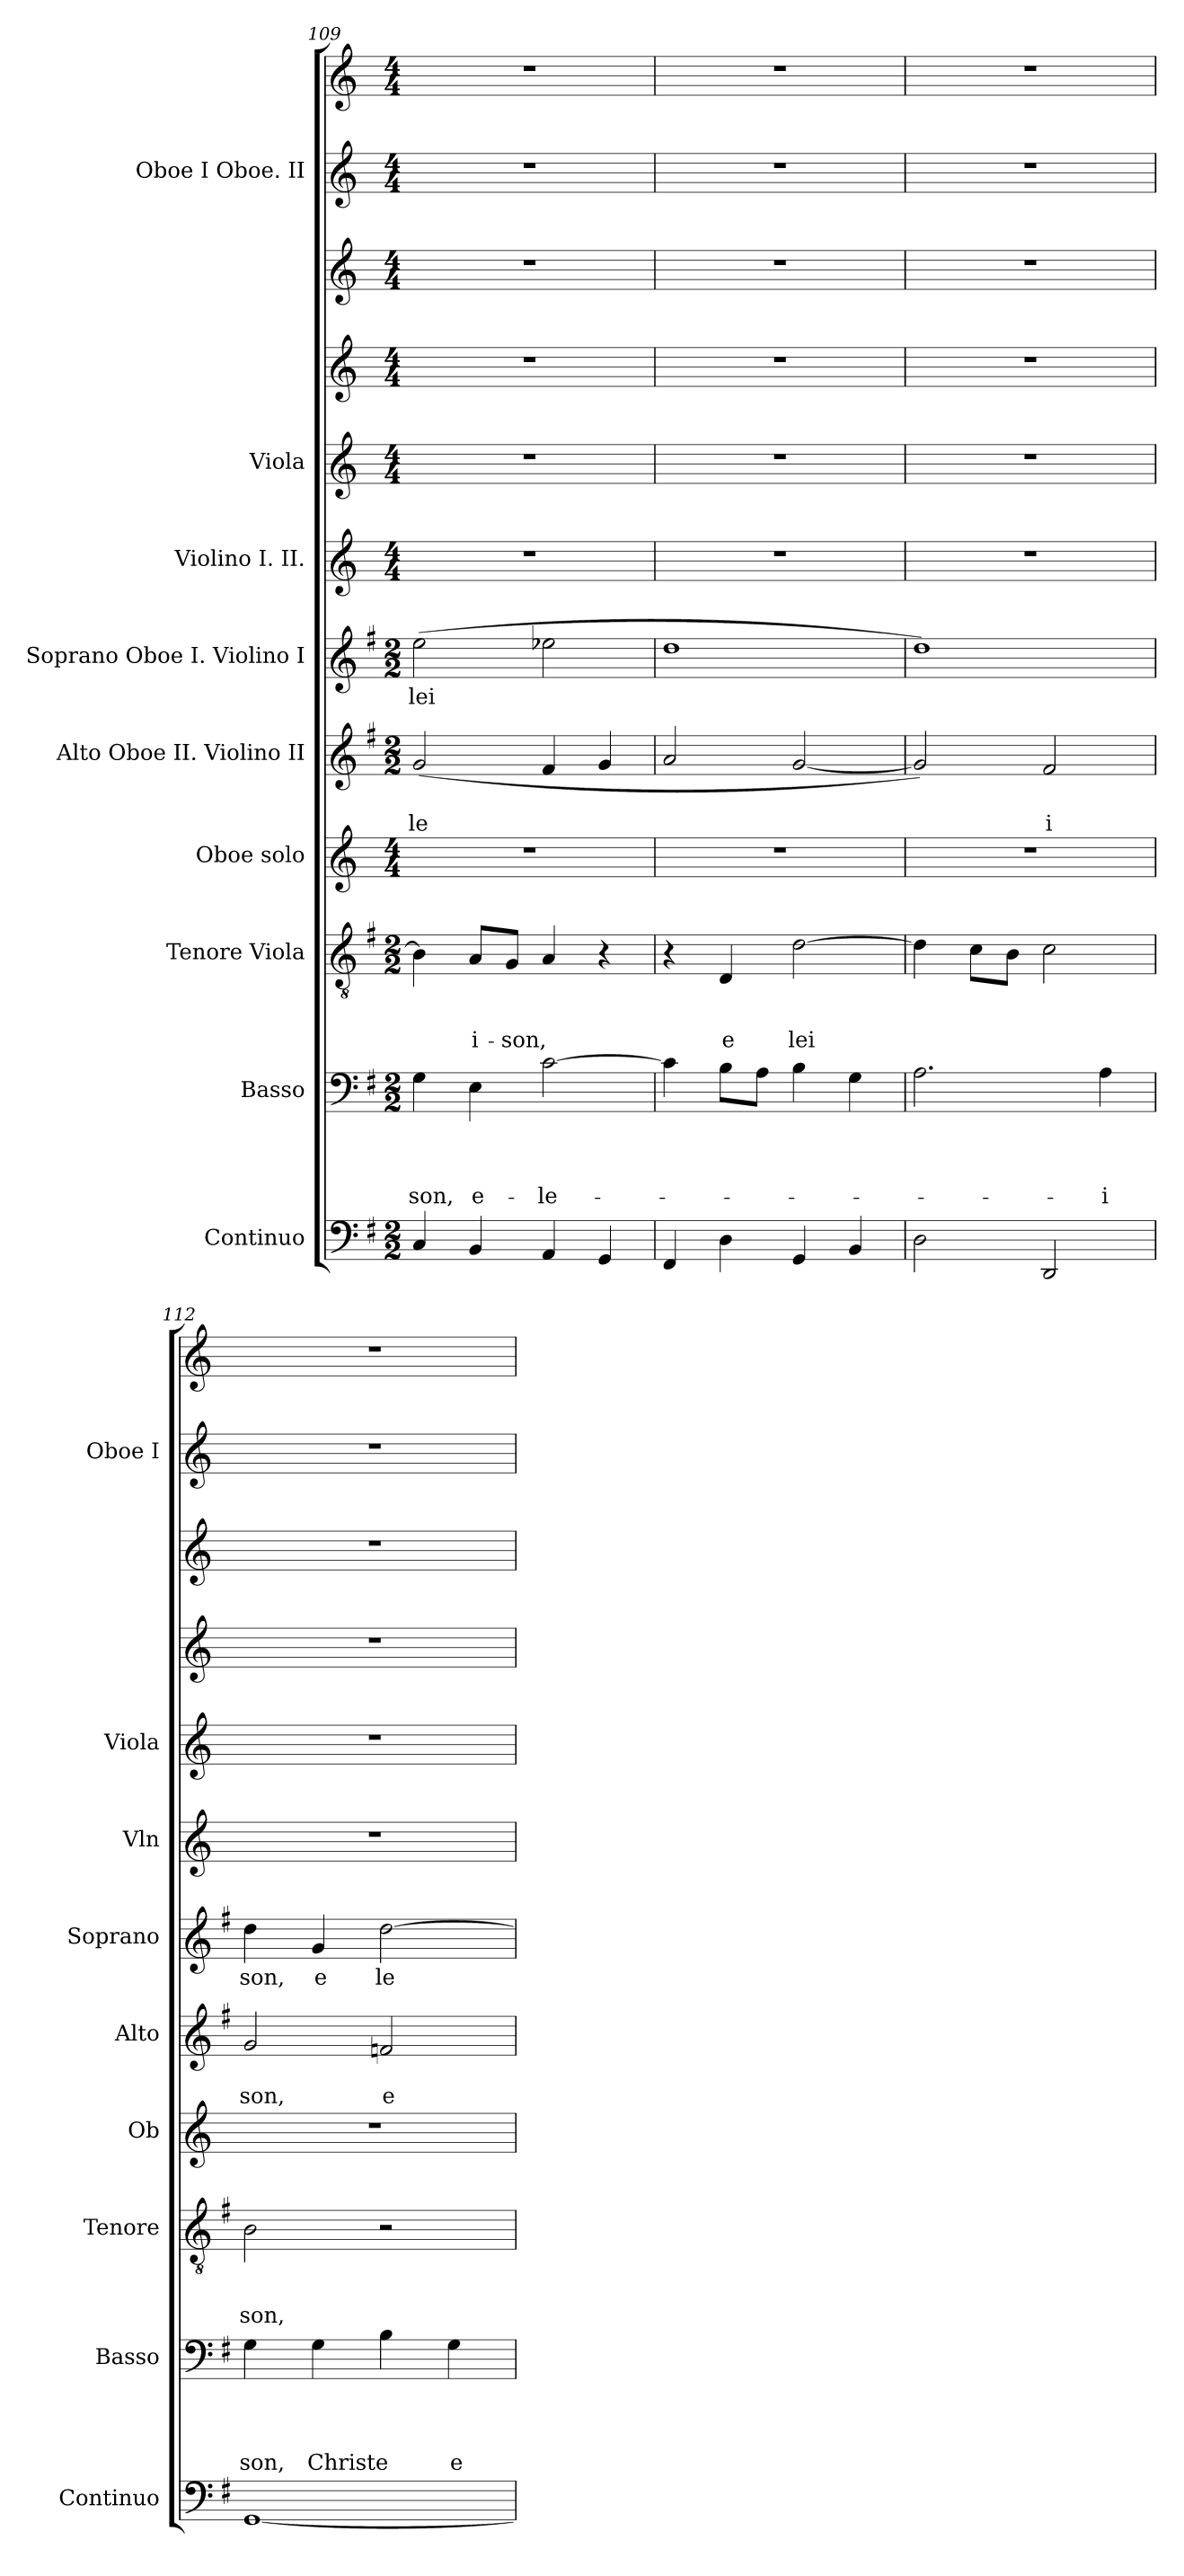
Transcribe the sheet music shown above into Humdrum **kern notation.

**kern	**kern	**text	**text	**text	**text	**kern	**text	**text	**text	**kern	**kern	**text	**text	**kern	**text	**kern	**kern	**kern	**kern	**kern	**kern
*part11	*part10	*part10	*part10	*part10	*part10	*part9	*part9	*part9	*part9	*part8	*part7	*part7	*part7	*part6	*part6	*part5	*part4	*part3	*part2	*part1	*part1
*staff12	*staff11	*staff11	*staff11	*staff11	*staff11	*staff10	*staff10	*staff10	*staff10	*staff9	*staff8	*staff8	*staff8	*staff7	*staff7	*staff6	*staff5	*staff4	*staff3	*staff2	*staff1
*I"Continuo	*I"Basso	*	*	*	*	*I"Tenore Viola	*	*	*	*I"Oboe solo	*I"Alto Oboe II. Violino II	*	*	*I"Soprano Oboe I. Violino I	*	*I"Violino I. II.	*I"Viola	*	*	*I"Oboe I Oboe. II	*
*I'Continuo	*I'Basso	*	*	*	*	*I'Tenore	*	*	*	*I'Ob	*I'Alto	*	*	*I'Soprano	*	*I'Vln	*I'Viola	*	*	*I'Oboe I	*
*clefF4	*clefF4	*	*	*	*	*clefGv2	*	*	*	*clefG2	*clefG2	*	*	*clefG2	*	*clefG2	*clefG2	*clefG2	*clefG2	*clefG2	*clefG2
*k[f#]	*k[f#]	*	*	*	*	*k[f#]	*	*	*	*k[]	*k[f#]	*	*	*k[f#]	*	*k[]	*k[]	*k[]	*k[]	*k[]	*k[]
*G:	*G:	*	*	*	*	*G:	*	*	*	*C:	*G:	*	*	*G:	*	*C:	*C:	*C:	*C:	*C:	*C:
*M2/2	*M2/2	*	*	*	*	*M2/2	*	*	*	*M4/4	*M2/2	*	*	*M2/2	*	*M4/4	*M4/4	*M4/4	*M4/4	*M4/4	*M4/4
=109	=109	=109	=109	=109	=109	=109	=109	=109	=109	=109	=109	=109	=109	=109	=109	=109	=109	=109	=109	=109	=109
!	!	!	!	!	!LO:LY:b	!	!	!	!	!	!	!	!LO:LY:b	!	!LO:LY:b	!	!	!	!	!	!
4C/	4G\	.	.	.	-son,	4B\]	.	.	.	1r	(<2g/	.	le	(>2ee\	lei	1r	1r	1r	1r	1r	1r
!	!	!	!	!	!LO:LY:b	!	!	!	!LO:LY:b:rj	!	!	!	!	!	!	!	!	!	!	!	!
4BB/	4E\	.	.	.	e-	8A/L	.	.	-i-	.	.	.	.	.	.	.	.	.	.	.	.
!	!	!	!	!	!	!	!	!	!LO:LY:b	!	!	!	!	!	!	!	!	!	!	!	!
.	.	.	.	.	.	8G/J	.	.	-son,	.	.	.	.	.	.	.	.	.	.	.	.
!	!	!	!	!	!LO:LY:b	!	!	!	!	!	!	!	!	!	!	!	!	!	!	!	!
4AA/	[<2c\	.	.	.	-le-	4A/	.	.	.	.	4f#/	.	.	2ee-X\	.	.	.	.	.	.	.
4GG/	.	.	.	.	.	4r	.	.	.	.	4g/	.	.	.	.	.	.	.	.	.	.
!!LO:LB:g=z
=110	=110	=110	=110	=110	=110	=110	=110	=110	=110	=110	=110	=110	=110	=110	=110	=110	=110	=110	=110	=110	=110
4FF#/	4c\]	.	.	.	.	4r	.	.	.	1r	2a/	.	.	1dd	.	1r	1r	1r	1r	1r	1r
!	!	!	!	!	!	!	!	!	!LO:LY:b	!	!	!	!	!	!	!	!	!	!	!	!
4D\	8B\L	.	.	.	.	4D/	.	.	e	.	.	.	.	.	.	.	.	.	.	.	.
.	8A\J	.	.	.	.	.	.	.	.	.	.	.	.	.	.	.	.	.	.	.	.
!	!	!	!	!	!	!	!	!	!LO:LY:b	!	!	!	!	!	!	!	!	!	!	!	!
4GG/	4B\	.	.	.	.	[>2d\	.	.	lei	.	[<2g/	.	.	.	.	.	.	.	.	.	.
4BB/	4G\	.	.	.	.	.	.	.	.	.	.	.	.	.	.	.	.	.	.	.	.
=111	=111	=111	=111	=111	=111	=111	=111	=111	=111	=111	=111	=111	=111	=111	=111	=111	=111	=111	=111	=111	=111
2D\	2.A\	.	.	.	.	4d\]	.	.	.	1r	2g/])	.	.	1dd)	.	1r	1r	1r	1r	1r	1r
.	.	.	.	.	.	8c\L	.	.	.	.	.	.	.	.	.	.	.	.	.	.	.
.	.	.	.	.	.	8B\J	.	.	.	.	.	.	.	.	.	.	.	.	.	.	.
!	!	!	!	!	!	!	!	!	!	!	!	!	!LO:LY:b	!	!	!	!	!	!	!	!
2DD/	.	.	.	.	.	2c\	.	.	.	.	2f#/	.	i	.	.	.	.	.	.	.	.
!	!	!	!	!	!LO:LY:b	!	!	!	!	!	!	!	!	!	!	!	!	!	!	!	!
.	4A\	.	.	.	-i	.	.	.	.	.	.	.	.	.	.	.	.	.	.	.	.
=112	=112	=112	=112	=112	=112	=112	=112	=112	=112	=112	=112	=112	=112	=112	=112	=112	=112	=112	=112	=112	=112
!	!	!	!	!	!LO:LY:b	!	!	!	!LO:LY:b	!	!	!	!LO:LY:b	!	!LO:LY:b	!	!	!	!	!	!
[<1GG	4G\	.	.	.	son,	2B\	.	.	son,	1r	2g/	.	son,	4dd\	son,	1r	1r	1r	1r	1r	1r
!	!	!	!	!	!LO:LY:b	!	!	!	!	!	!	!	!	!	!LO:LY:b	!	!	!	!	!	!
.	4G\	.	.	.	Christe	.	.	.	.	.	.	.	.	4g/	e	.	.	.	.	.	.
!	!	!	!	!	!	!	!	!	!	!	!	!	!LO:LY:b	!	!LO:LY:b	!	!	!	!	!	!
.	4B\	.	.	.	.	2r	.	.	.	.	2fn/	.	e	[>2dd\	le	.	.	.	.	.	.
!	!	!	!	!	!LO:LY:b	!	!	!	!	!	!	!	!	!	!	!	!	!	!	!	!
.	4G\	.	.	.	e	.	.	.	.	.	.	.	.	.	.	.	.	.	.	.	.
=	=	=	=	=	=	=	=	=	=	=	=	=	=	=	=	=	=	=	=	=	=
*-	*-	*-	*-	*-	*-	*-	*-	*-	*-	*-	*-	*-	*-	*-	*-	*-	*-	*-	*-	*-	*-
